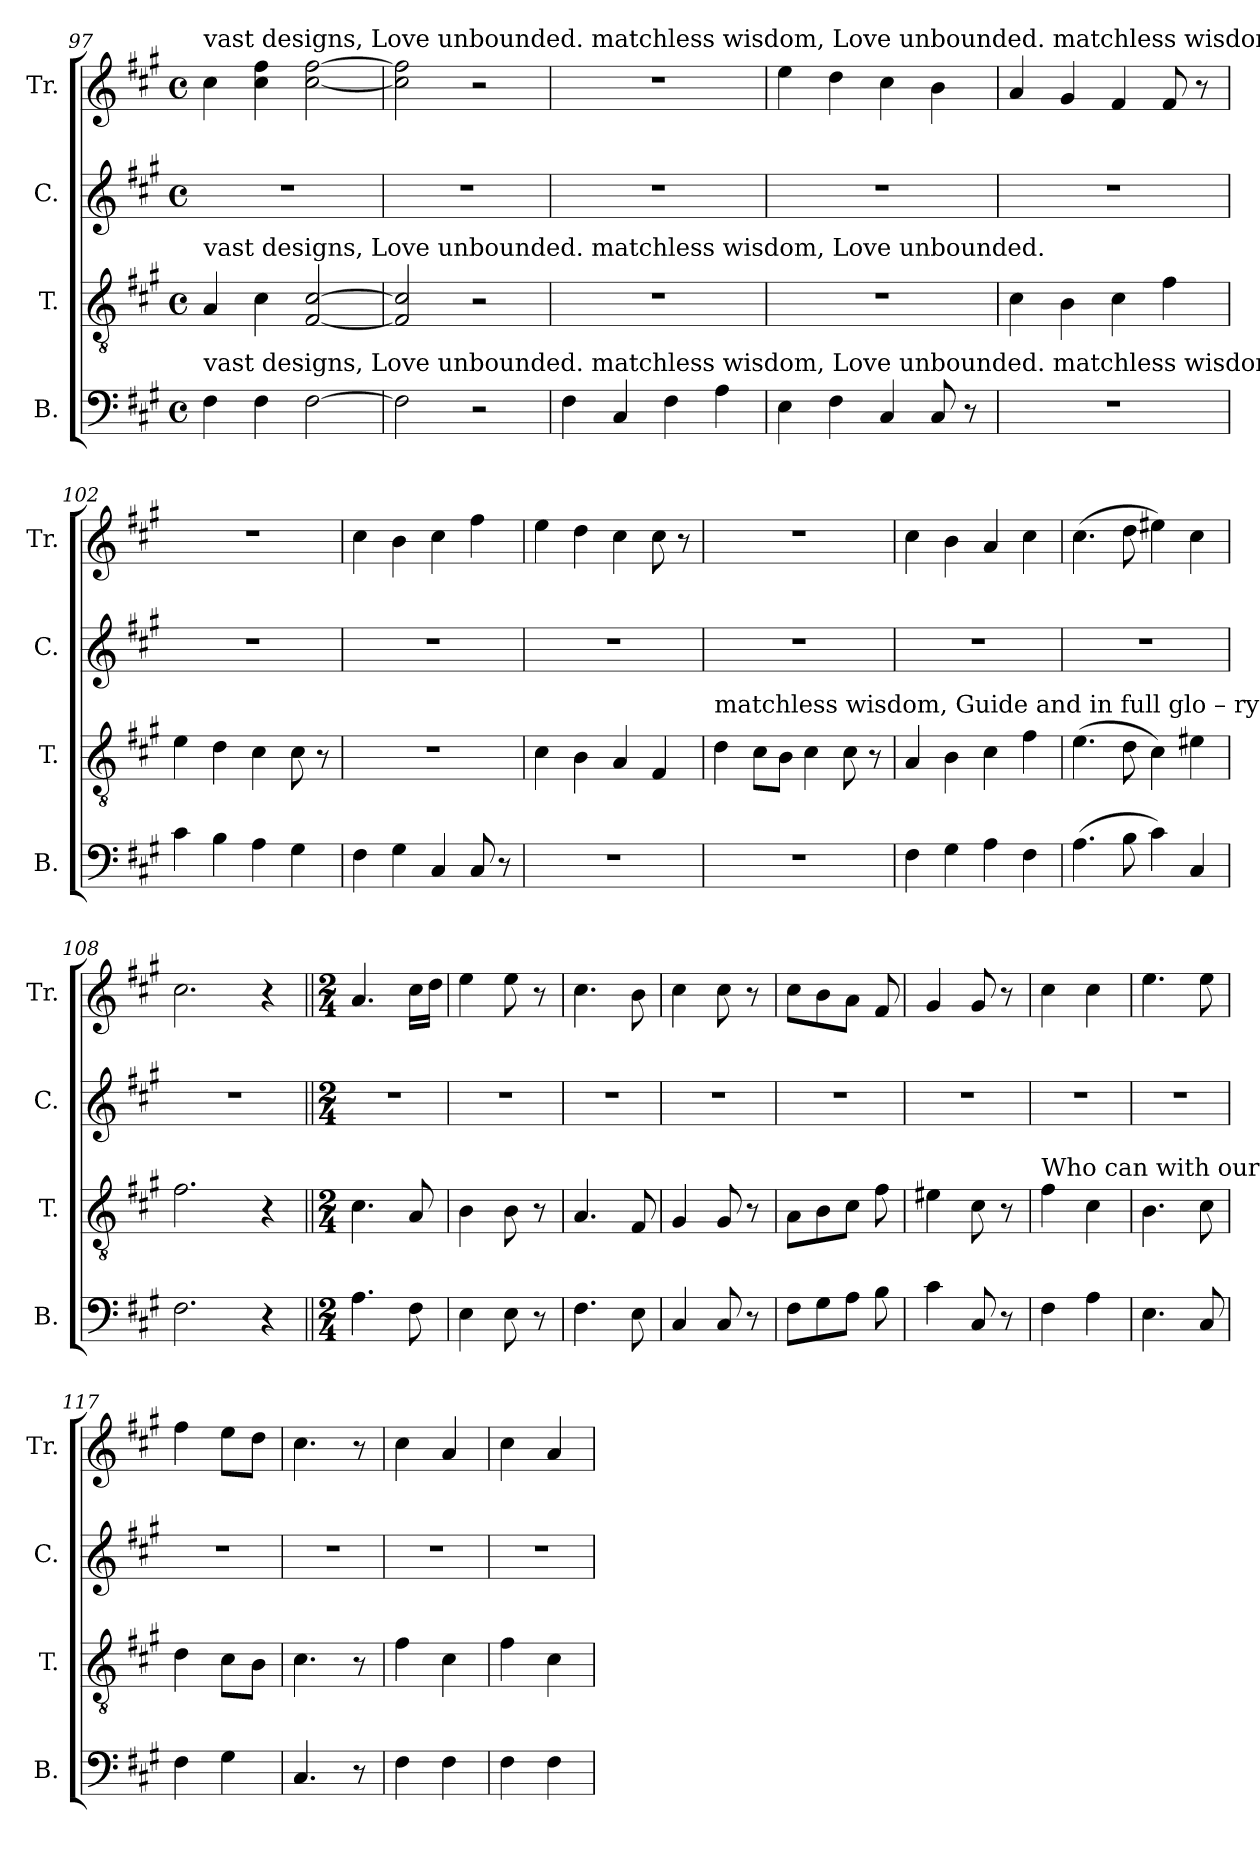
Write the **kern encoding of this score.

**kern	**kern	**kern	**kern
*part4	*part3	*part2	*part1
*staff4	*staff3	*staff2	*staff1
*I"B.	*I"T.	*I"C.	*I"Tr.
*I'B.	*I'T.	*I'C.	*I'Tr.
*clefF4	*clefGv2	*clefG2	*clefG2
*k[f#c#g#]	*k[f#c#g#]	*k[f#c#g#]	*k[f#c#g#]
*M4/4	*M4/4	*M4/4	*M4/4
*met(c)	*met(c)	*met(c)	*met(c)
=97	=97	=97	=97
!	!	!	!LO:TX:a:t=vast  designs,                                      Love unbounded.   matchless wisdom,                               Love unbounded. matchless wisdom,
!	!LO:TX:a:t=vast  designs,                                                                      Love unbounded. matchless wisdom,                               Love unbounded.	!	!
!LO:TX:a:t=vast  designs,          Love unbounded. matchless wisdom,                               Love unbounded. matchless wisdom,	!	!	!
4F#\	4A/	1r	4cc#\
4F#\	4c#\	.	4cc#\ 4ff#\
[2F#\	[2F#/ [2c#/	.	[2cc#\ [2ff#\
=98	=98	=98	=98
2F#\]	2F#/] 2c#/]	1r	2cc#\] 2ff#\]
2r	2r	.	2r
=99	=99	=99	=99
4F#\	1r	1r	1r
4C#/	.	.	.
4F#\	.	.	.
4A\	.	.	.
=100	=100	=100	=100
4E\	1r	1r	4ee\
4F#\	.	.	4dd\
4C#/	.	.	4cc#\
8C#/	.	.	4b\
8r	.	.	.
=101	=101	=101	=101
1r	4c#\	1r	4a/
.	4B\	.	4g#/
.	4c#\	.	4f#/
.	4f#\	.	8f#/
.	.	.	8r
=102	=102	=102	=102
4c#\	4e\	1r	1r
4B\	4d\	.	.
4A\	4c#\	.	.
4G#\	8c#\	.	.
.	8r	.	.
=103	=103	=103	=103
4F#\	1r	1r	4cc#\
4G#\	.	.	4b\
4C#/	.	.	4cc#\
8C#/	.	.	4ff#\
8r	.	.	.
=104	=104	=104	=104
1r	4c#\	1r	4ee\
.	4B\	.	4dd\
.	4A/	.	4cc#\
.	4F#/	.	8cc#\
.	.	.	8r
=105	=105	=105	=105
!	!LO:TX:a:t=matchless wisdom, Guide and in full glo      –   ry  shine.            Hal – le  –  lu – jah,   Hal – le  –  lu – jah,     Hal    –    le  – lu – jah	!	!
1r	4d\	1r	1r
.	8c#\L	.	.
.	8B\J	.	.
.	4c#\	.	.
.	8c#\	.	.
.	8r	.	.
=106	=106	=106	=106
4F#\	4A/	1r	4cc#\
4G#\	4B\	.	4b\
4A\	4c#\	.	4a/
4F#\	4f#\	.	4cc#\
=107	=107	=107	=107
(4.A\	(4.e\	1r	(4.cc#\
8B\	8d\	.	8dd\
4c#\)	4c#\)	.	4ee#X\)
4C#/	4e#X\	.	4cc#\
=108	=108	=108	=108
2.F#\	2.f#\	1r	2.cc#\
4r	4r	.	4r
=109||	=109||	=109||	=109||
*M2/4	*M2/4	*M2/4	*M2/4
4.A\	4.c#\	2r	4.a/
8F#\	8A/	.	16cc#\LL
.	.	.	16dd\JJ
=110	=110	=110	=110
4E\	4B\	2r	4ee\
8E\	8B\	.	8ee\
8r	8r	.	8r
=111	=111	=111	=111
4.F#\	4.A/	2r	4.cc#\
8E\	8F#/	.	8b\
=112	=112	=112	=112
4C#/	4G#/	2r	4cc#\
8C#/	8G#/	.	8cc#\
8r	8r	.	8r
=113	=113	=113	=113
8F#\L	8A\L	2r	8cc#\L
8G#\	8B\	.	8b\
8A\J	8c#\J	.	8a\J
8B\	8f#\	.	8f#/
=114	=114	=114	=114
4c#\	4e#X\	2r	4g#/
8C#/	8c#\	.	8g#/
8r	8r	.	8r
=115	=115	=115	=115
!	!LO:TX:a:t=Who can with our  God  com – pare?   Who can with our God           com – pare?           Higher still the prospect rises,    Jesus Christ sits	!	!
4F#\	4f#\	2r	4cc#\
4A\	4c#\	.	4cc#\
=116	=116	=116	=116
4.E\	4.B\	2r	4.ee\
8C#/	8c#\	.	8ee\
=117	=117	=117	=117
4F#\	4d\	2r	4ff#\
4G#\	8c#\L	.	8ee\L
.	8B\J	.	8dd\J
=118	=118	=118	=118
4.C#/	4.c#\	2r	4.cc#\
8r	8r	.	8r
=119	=119	=119	=119
4F#\	4f#\	2r	4cc#\
4F#\	4c#\	.	4a/
=120	=120	=120	=120
4F#\	4f#\	2r	4cc#\
4F#\	4c#\	.	4a/
=	=	=	=
*-	*-	*-	*-
